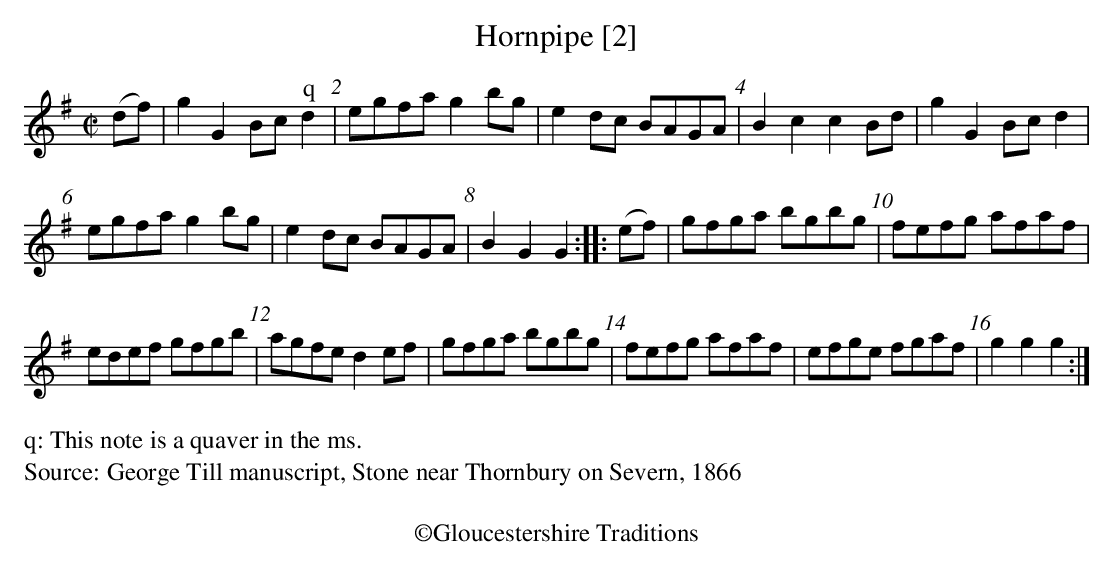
X:1
T:Hornpipe [2]
M:C|
L:1/8
K:G
(df) | g2 G2 Bc "^q"d2 | egfa g2 bg | e2 dc BAGA | B2 c2 c2 Bd | \
g2 G2 Bc d2 |
egfa g2 bg | e2 dc BAGA | B2 G2 G2 ::\
(ef) | gfga bgbg | fefg afaf |
edef gfgb | agfe d2 ef | gfga bgbg | fefg\
 afaf | efge fgaf | g2 g2 g2 :|
